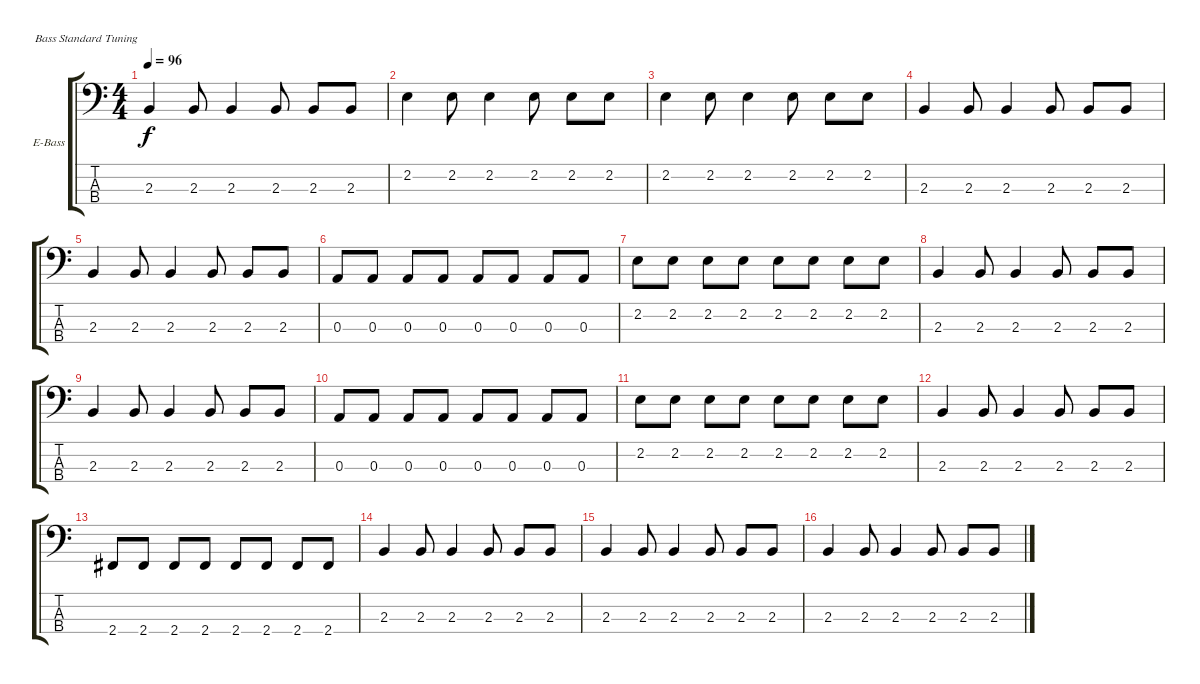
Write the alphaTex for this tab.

\bracketExtendMode groupsimilarinstruments
\firstSystemTrackNameOrientation horizontal
\otherSystemsTrackNameOrientation horizontal
\track ("Bass" "E-Bass") {instrument electricbassfinger}
\staff {score tabs}
\tuning (G2 D2 A1 E1)
\ts (4 4)
\tempo 96
\clef f4
\ks c
2.3.4{dy f} 2.3.8 2.3.4 2.3.8 2.3.8 2.3.8 |
2.2.4 2.2.8 2.2.4 2.2.8 2.2.8 2.2.8 |
2.2.4 2.2.8 2.2.4 2.2.8 2.2.8 2.2.8 |
2.3.4 2.3.8 2.3.4 2.3.8 2.3.8 2.3.8 |
2.3.4 2.3.8 2.3.4 2.3.8 2.3.8 2.3.8 |
0.3.8 0.3.8 0.3.8 0.3.8 0.3.8 0.3.8 0.3.8 0.3.8 |
2.2.8 2.2.8 2.2.8 2.2.8 2.2.8 2.2.8 2.2.8 2.2.8 |
2.3.4 2.3.8 2.3.4 2.3.8 2.3.8 2.3.8 |
2.3.4 2.3.8 2.3.4 2.3.8 2.3.8 2.3.8 |
0.3.8 0.3.8 0.3.8 0.3.8 0.3.8 0.3.8 0.3.8 0.3.8 |
2.2.8 2.2.8 2.2.8 2.2.8 2.2.8 2.2.8 2.2.8 2.2.8 |
2.3.4 2.3.8 2.3.4 2.3.8 2.3.8 2.3.8 |
2.4.8 2.4.8 2.4.8 2.4.8 2.4.8 2.4.8 2.4.8 2.4.8 |
2.3.4 2.3.8 2.3.4 2.3.8 2.3.8 2.3.8 |
2.3.4 2.3.8 2.3.4 2.3.8 2.3.8 2.3.8 |
2.3.4 2.3.8 2.3.4 2.3.8 2.3.8 2.3.8
